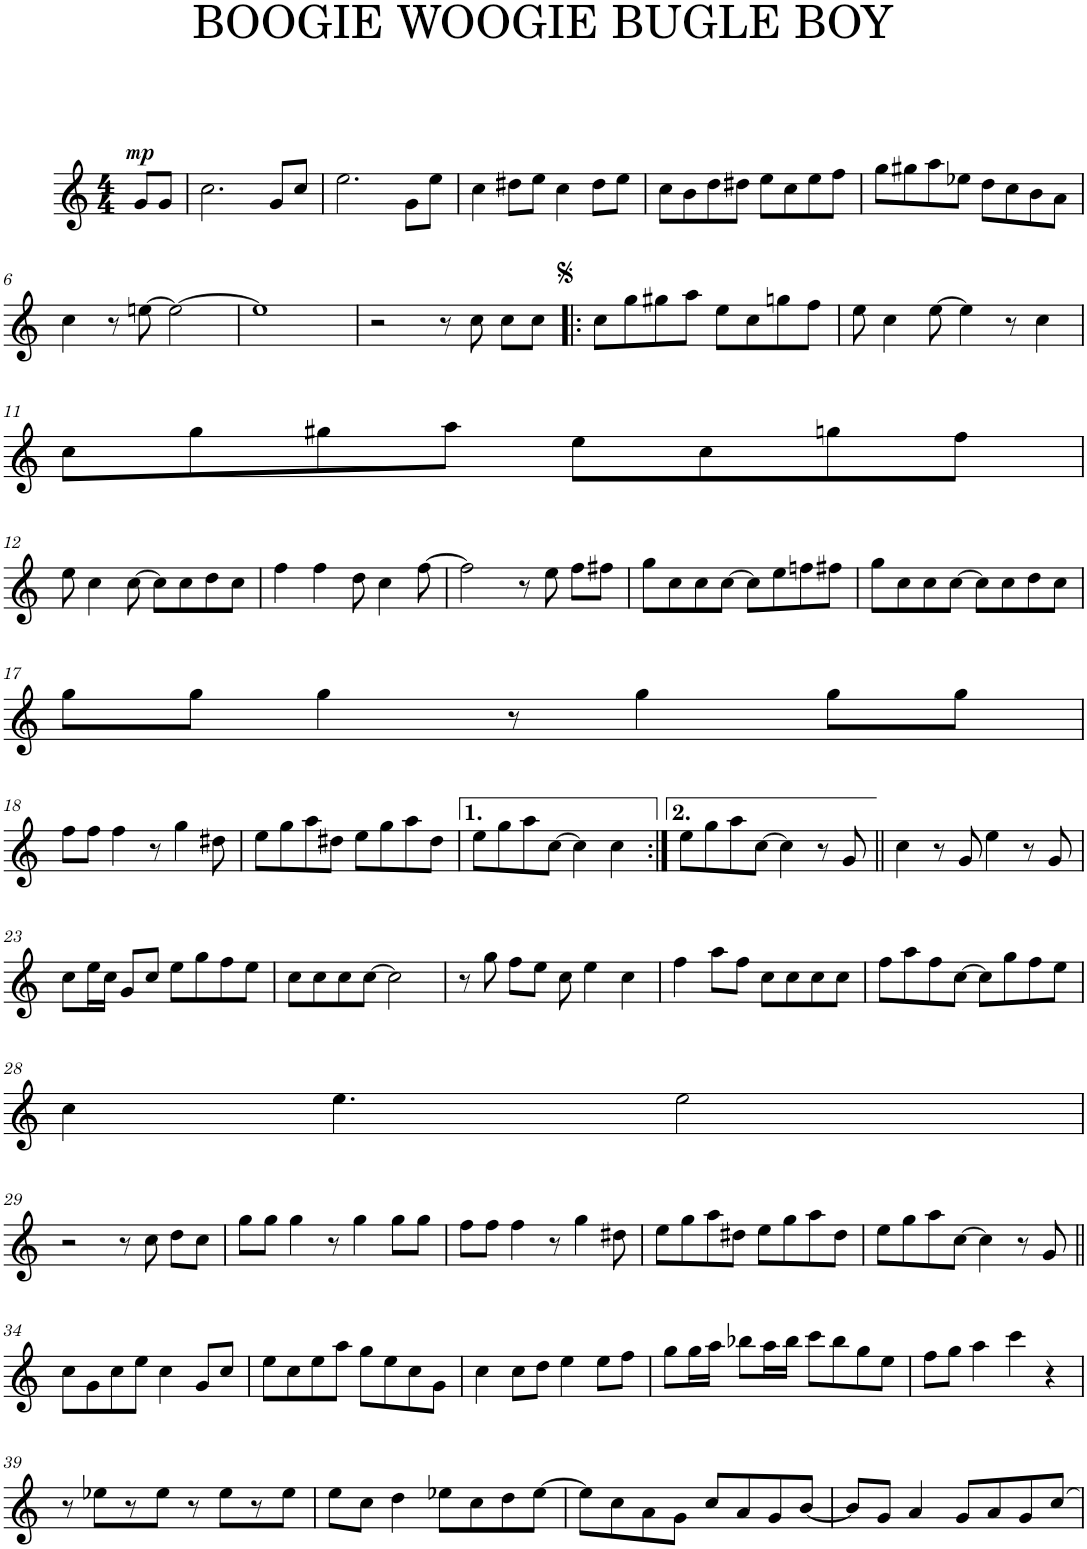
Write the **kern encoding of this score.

**kern	**dynam
*part1	*part1
*staff1	*staff1
*I"Tenor Saxophone	*
*I'T. Sax.	*
*clefG2	*
*Trd8c14	*
*k[]	*
*M4/4	*
=	=
!	!LO:DY:a
8g/L	mp
8g/J	.
=1	=1
2.cc\	.
8g/L	.
8cc/J	.
=2	=2
2.ee\	.
8g\L	.
8ee\J	.
=3	=3
4cc\	.
8dd#X\L	.
8ee\J	.
4cc\	.
8dd#\L	.
8ee\J	.
=4	=4
8cc\L	.
8b\	.
8dd\	.
8dd#X\J	.
8ee\L	.
8cc\	.
8ee\	.
8ff\J	.
=5	=5
8gg\L	.
8gg#X\	.
8aa\	.
8ee-X\J	.
8dd\L	.
8cc\	.
8b\	.
8a\J	.
!!LO:LB:g=z
=6	=6
4cc\	.
8r	.
[>8een\	.
2ee\_	.
=7	=7
1ee]	.
=8	=8
2r	.
8r	.
8cc\	.
8cc\L	.
8cc\J	.
=9!|:	=9!|:
8cc\L	.
8gg\	.
8gg#X\	.
8aa\J	.
8ee\L	.
8cc\	.
8ggn\	.
8ff\J	.
=10	=10
8ee\	.
4cc\	.
[>8ee\	.
4ee\]	.
8r	.
[8cc\	.
!!LO:LB:g=z
=11	=11
8cc\L	.
8cc\]	.
8gg\	.
8gg#X\	.
8aa\J	.
8ee\L	.
8cc\	.
8ggn\	.
8ff\J	.
!!LO:LB:g=z
=12	=12
8ee\	.
4cc\	.
[>8cc\	.
8cc\L]	.
8cc\	.
8dd\	.
8cc\J	.
=13	=13
4ff\	.
4ff\	.
8dd\	.
4cc\	.
[>8ff\	.
=14	=14
2ff\]	.
8r	.
8ee\	.
8ff\L	.
8ff#X\J	.
=15	=15
8gg\L	.
8cc\	.
8cc\	.
[>8cc\J	.
8cc\L]	.
8ee\	.
8ffn\	.
8ff#X\J	.
=16	=16
8gg\L	.
8cc\	.
8cc\	.
[>8cc\J	.
8cc\L]	.
8cc\	.
8dd\	.
8cc\J	.
!!LO:LB:g=z
=17	=17
8gg\L	.
8gg\J	.
4gg\	.
8r	.
4gg\	.
8gg\L	.
8gg\J	.
!!LO:LB:g=z
=18	=18
8ff\L	.
8ff\J	.
4ff\	.
8r	.
4gg\	.
8dd#X\	.
=19	=19
8ee\L	.
8gg\	.
8aa\	.
8dd#X\J	.
8ee\L	.
8gg\	.
8aa\	.
8dd#\J	.
=20	=20
8ee\L	.
8gg\	.
8aa\	.
[>8cc\J	.
4cc\]	.
4cc\	.
=21:|!	=21:|!
8ee\L	.
8gg\	.
8aa\	.
[>8cc\J	.
4cc\]	.
8r	.
8g/	.
=22||	=22||
4cc\	.
8r	.
8g/	.
4ee\	.
8r	.
8g/	.
!!LO:LB:g=z
=23	=23
8cc\L	.
16ee\L	.
16cc\JJ	.
8g/L	.
8cc/J	.
8ee\L	.
8gg\	.
8ff\	.
8ee\J	.
=24	=24
8cc\L	.
8cc\	.
8cc\	.
[>8cc\J	.
2cc\]	.
=25	=25
8r	.
8gg\	.
8ff\L	.
8ee\J	.
8cc\	.
4ee\	.
[8cc\	.
=26	=26
4ff\	.
8cc\]	.
8aa\L	.
8ff\J	.
8cc\L	.
8cc\	.
8cc\	.
8cc\J	.
=27	=27
8ff\L	.
8aa\	.
8ff\	.
[>8cc\J	.
8cc\L]	.
8gg\	.
8ff\	.
8ee\J	.
!!LO:LB:g=z
=28	=28
4cc\	.
4.ee\	.
[4.ee\	.
!!LO:LB:g=z
=29	=29
2r	.
8ee\]	.
8r	.
8cc\	.
8dd\L	.
8cc\J	.
=30	=30
8gg\L	.
8gg\J	.
4gg\	.
8r	.
4gg\	.
8gg\L	.
8gg\J	.
=31	=31
8ff\L	.
8ff\J	.
4ff\	.
8r	.
4gg\	.
8dd#X\	.
=32	=32
8ee\L	.
8gg\	.
8aa\	.
8dd#X\J	.
8ee\L	.
8gg\	.
8aa\	.
8dd#\J	.
=33	=33
8ee\L	.
8gg\	.
8aa\	.
[>8cc\J	.
4cc\]	.
8r	.
8g/	.
!!LO:LB:g=z
=34||	=34||
8cc\L	.
8g\	.
8cc\	.
8ee\J	.
4cc\	.
8g/L	.
8cc/J	.
=35	=35
8ee\L	.
8cc\	.
8ee\	.
8aa\J	.
8gg\L	.
8ee\	.
8cc\	.
8g\J	.
=36	=36
4cc\	.
8cc\L	.
8dd\J	.
4ee\	.
8ee\L	.
8ff\J	.
=37	=37
8gg\L	.
16gg\L	.
16aa\JJ	.
8bb-X\L	.
16aa\L	.
16bb-\JJ	.
8ccc\L	.
8bb-\	.
8gg\	.
8ee\J	.
=38	=38
8ff\L	.
8gg\J	.
4aa\	.
4ccc\	.
4r	.
!!LO:LB:g=z
=39	=39
8r	.
8ee-X\L	.
8r	.
8ee-\J	.
8r	.
8ee-\L	.
8r	.
8ee-\J	.
=40	=40
8ee\L	.
8cc\J	.
4dd\	.
8ee-X\L	.
8cc\	.
8dd\	.
[>8ee-\J	.
=41	=41
8ee-\L]	.
8cc\	.
8a\	.
8g\J	.
8cc/L	.
8a/	.
8g/	.
[<8b/J	.
=42	=42
8b/L]	.
8g/J	.
4a/	.
8g/L	.
8a/	.
8g/	.
8cc/J	.
=	=
*-	*-
